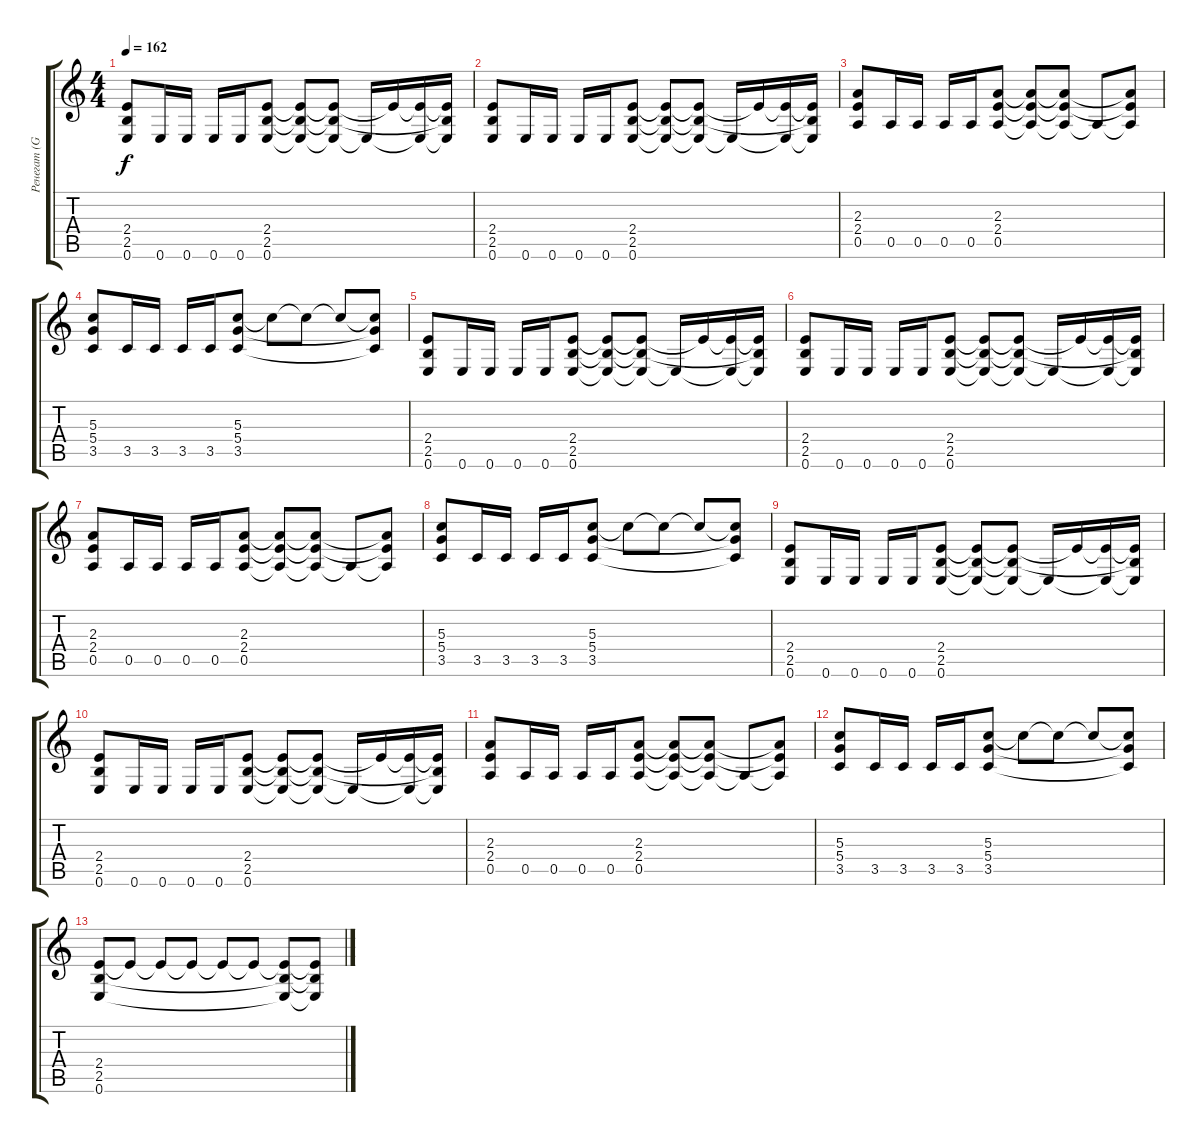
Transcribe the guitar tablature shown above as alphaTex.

\track ("Ренегат (Guitar 1)" "Ренегат (G") {instrument distortionguitar}
\staff {score tabs}
\tuning (E4 B3 G3 D3 A2 E2) {hide}
\ts (4 4)
\tempo 162
\clef g2
\ks c
(2.4 2.5 0.6).8{dy f} 0.6.16 0.6.16 0.6.16 0.6.16 (2.4 2.5 0.6).8 (2.4{t} 2.5{t} 0.6{t}).8 (2.4{t} 2.5{t} 0.6{t}).8 0.6{t}.16 2.4{t}.16 (2.4{t} 0.6{t}).16 (2.4{t} 2.5{t} 0.6{t}).16 |
(2.4 2.5 0.6).8 0.6.16 0.6.16 0.6.16 0.6.16 (2.4 2.5 0.6).8 (2.4{t} 2.5{t} 0.6{t}).8 (2.4{t} 2.5{t} 0.6{t}).8 0.6{t}.16 2.4{t}.16 (2.4{t} 0.6{t}).16 (2.4{t} 2.5{t} 0.6{t}).16 |
(2.3 2.4 0.5).8 0.5.16 0.5.16 0.5.16 0.5.16 (2.3 2.4 0.5).8 (2.3{t} 2.4{t} 0.5{t}).8 (2.3{t} 2.4{t} 0.5{t}).8 0.5{t}.8 (2.3{t} 2.4{t} 0.5{t}).8 |
(5.3 5.4 3.5).8 3.5.16 3.5.16 3.5.16 3.5.16 (5.3 5.4 3.5).8 5.3{t}.8 5.3{t}.8 5.3{t}.8 (5.3{t} 5.4{t} 3.5{t}).8 |
(2.4 2.5 0.6).8 0.6.16 0.6.16 0.6.16 0.6.16 (2.4 2.5 0.6).8 (2.4{t} 2.5{t} 0.6{t}).8 (2.4{t} 2.5{t} 0.6{t}).8 0.6{t}.16 2.4{t}.16 (2.4{t} 0.6{t}).16 (2.4{t} 2.5{t} 0.6{t}).16 |
(2.4 2.5 0.6).8 0.6.16 0.6.16 0.6.16 0.6.16 (2.4 2.5 0.6).8 (2.4{t} 2.5{t} 0.6{t}).8 (2.4{t} 2.5{t} 0.6{t}).8 0.6{t}.16 2.4{t}.16 (2.4{t} 0.6{t}).16 (2.4{t} 2.5{t} 0.6{t}).16 |
(2.3 2.4 0.5).8 0.5.16 0.5.16 0.5.16 0.5.16 (2.3 2.4 0.5).8 (2.3{t} 2.4{t} 0.5{t}).8 (2.3{t} 2.4{t} 0.5{t}).8 0.5{t}.8 (2.3{t} 2.4{t} 0.5{t}).8 |
(5.3 5.4 3.5).8 3.5.16 3.5.16 3.5.16 3.5.16 (5.3 5.4 3.5).8 5.3{t}.8 5.3{t}.8 5.3{t}.8 (5.3{t} 5.4{t} 3.5{t}).8 |
(2.4 2.5 0.6).8 0.6.16 0.6.16 0.6.16 0.6.16 (2.4 2.5 0.6).8 (2.4{t} 2.5{t} 0.6{t}).8 (2.4{t} 2.5{t} 0.6{t}).8 0.6{t}.16 2.4{t}.16 (2.4{t} 0.6{t}).16 (2.4{t} 2.5{t} 0.6{t}).16 |
(2.4 2.5 0.6).8 0.6.16 0.6.16 0.6.16 0.6.16 (2.4 2.5 0.6).8 (2.4{t} 2.5{t} 0.6{t}).8 (2.4{t} 2.5{t} 0.6{t}).8 0.6{t}.16 2.4{t}.16 (2.4{t} 0.6{t}).16 (2.4{t} 2.5{t} 0.6{t}).16 |
(2.3 2.4 0.5).8 0.5.16 0.5.16 0.5.16 0.5.16 (2.3 2.4 0.5).8 (2.3{t} 2.4{t} 0.5{t}).8 (2.3{t} 2.4{t} 0.5{t}).8 0.5{t}.8 (2.3{t} 2.4{t} 0.5{t}).8 |
(5.3 5.4 3.5).8 3.5.16 3.5.16 3.5.16 3.5.16 (5.3 5.4 3.5).8 5.3{t}.8 5.3{t}.8 5.3{t}.8 (5.3{t} 5.4{t} 3.5{t}).8 |
(2.4 2.5 0.6).8 2.4{t}.8 2.4{t}.8 2.4{t}.8 2.4{t}.8 2.4{t}.8 (2.4{t} 2.5{t} 0.6{t}).8 (2.4{t} 2.5{t} 0.6{t}).8
